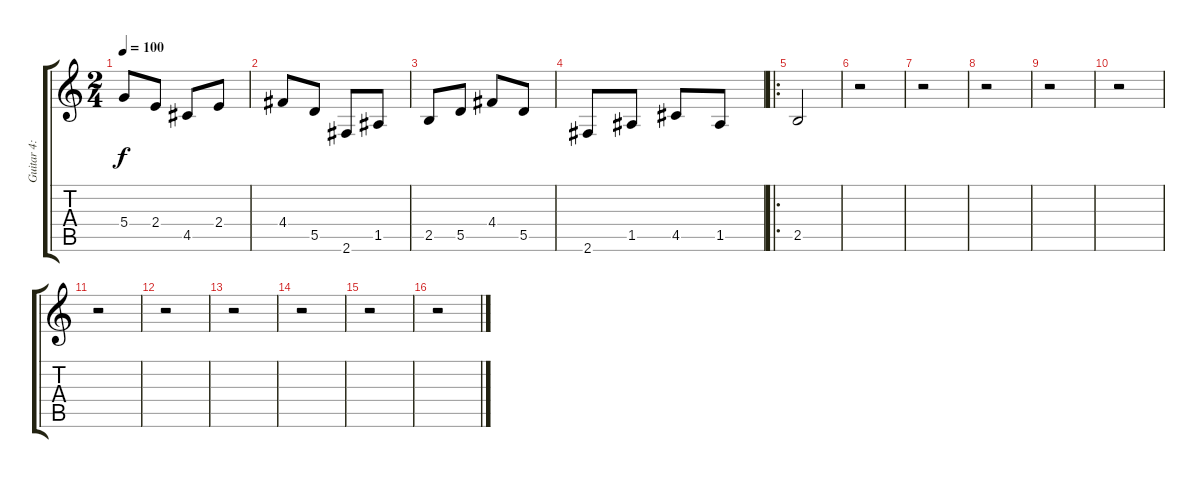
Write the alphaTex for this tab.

\track ("Guitar 4: Fills" "Guitar 4: ") {instrument electricguitarjazz}
\staff {score tabs}
\tuning (E4 B3 G3 D3 A2 E2) {hide}
\ts (2 4)
\tempo 100
\clef g2
\ks c
5.4.8{dy f} 2.4.8 4.5.8 2.4.8 |
4.4.8 5.5.8 2.6.8 1.5.8 |
2.5.8 5.5.8 4.4.8 5.5.8 |
2.6.8 1.5.8 4.5.8 1.5.8 |
\ro
2.5.2 |
r.2 |
r.2 |
r.2 |
r.2 |
r.2 |
r.2 |
r.2 |
r.2 |
r.2 |
r.2 |
r.2
